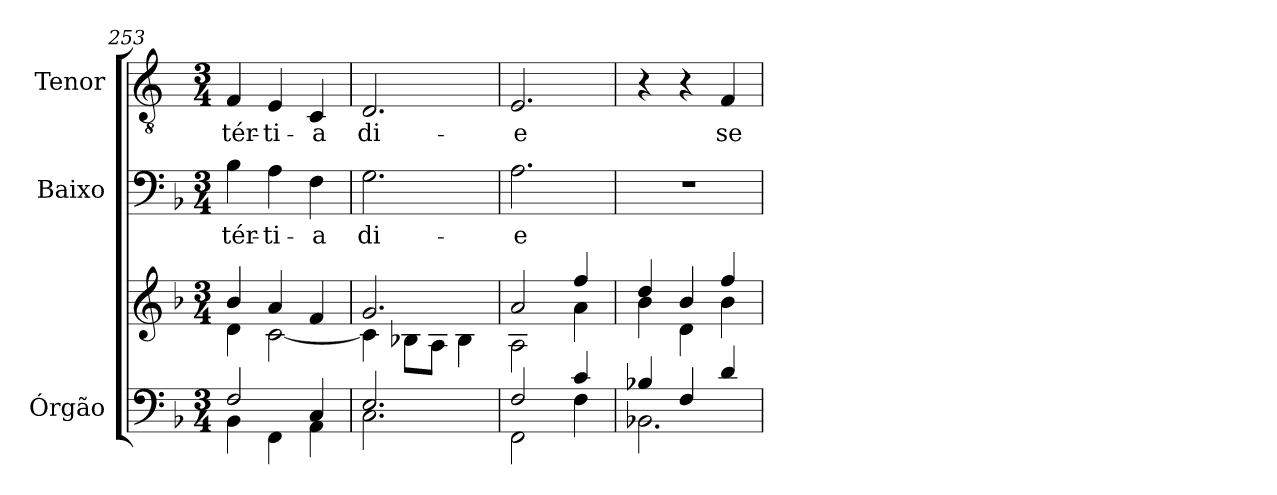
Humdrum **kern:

**kern	**kern	**kern	**text	**kern	**text
*part3	*part3	*part2	*part2	*part1	*part1
*staff4	*staff3	*staff2	*staff2	*staff1	*staff1
*I"Órgão	*	*I"Baixo	*	*I"Tenor	*
*I'Órg.	*	*	*	*I'Tr.	*
*clefF4	*clefG2	*clefF4	*	*clefGv2	*
*	*	*	*	*ITrd4c7	*
*k[b-]	*k[b-]	*k[b-]	*	*k[b-]	*
*F:	*F:	*F:	*	*F:	*
*M3/4	*M3/4	*M3/4	*	*M3/4	*
=253	=253	=253	=253	=253	=253
*^	*^	*	*	*	*
!	!	!	!	!	!LO:LY:b:color=#000000	!	!
!	!	!	!	!	!	!	!LO:LY:b:color=#000000
2Fi/	4BB-i\	4b-i/	4di\	4B-i\	tér-	4BB-i/	tér-
!	!	!	!	!	!LO:LY:b:color=#000000	!	!
!	!	!	!	!	!	!	!LO:LY:b:color=#000000
.	4FFi\	4ai/	[<2ci\	4Ai\	-ti-	4AAi/	-ti-
!	!	!	!	!	!LO:LY:b:color=#000000	!	!
!	!	!	!	!	!	!	!LO:LY:b:color=#000000
4Ci/	4AAi\	4fi/	.	4Fi\	-a	4FFi/	-a
=254	=254	=254	=254	=254	=254	=254	=254
!	!	!	!	!	!LO:LY:b:color=#000000	!	!
!	!	!	!	!	!	!	!LO:LY:b:color=#000000
2.Ei/	2.Ci\	2.gi/	4ci\]	2.Gi\	di-	2.GGi/	di-
.	.	.	8B-Xi\L	.	.	.	.
.	.	.	8Ai\J	.	.	.	.
.	.	.	4B-i\	.	.	.	.
=255	=255	=255	=255	=255	=255	=255	=255
!	!	!	!	!	!LO:LY:b:color=#000000	!	!
!	!	!	!	!	!	!	!LO:LY:b:color=#000000
2Fi/	2FFi\	2ai/	2Ai\	2.Ai\	-e	2.AAi/	-e
4ci/	4Fi\	4ffi/	4ai\	.	.	.	.
=256	=256	=256	=256	=256	=256	=256	=256
!	!	!	!	!LO:N:vis=1	!	!	!
4B-Xi/	2.BB-Xi\	4ddi/	4b-i\	2.r	.	4r	.
4Fi/	.	4b-i/	4di\	.	.	4r	.
!	!	!	!	!	!	!	!LO:LY:b:color=#000000
4di/	.	4ffi/	4b-i\	.	.	4BB-i/	se-
*v	*v	*	*	*	*	*	*
*	*v	*v	*	*	*	*
=	=	=	=	=	=
*-	*-	*-	*-	*-	*-
